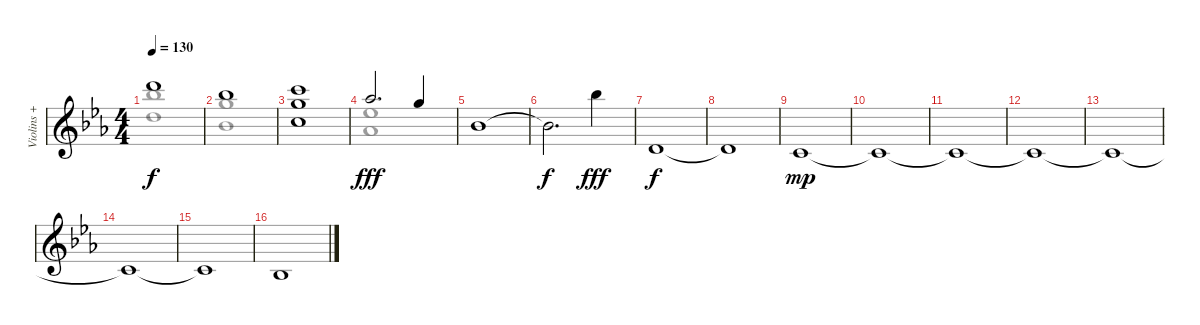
\track ("Violins + Violas" "Violins + ") {instrument stringensemble1}
\staff {score}
\tuning (E4 B3 G3 D3 A2 E2) {hide}
\voice
\ts (4 4)
\tempo 130
\clef g2
\ks cminor
22.1.1{dy f} |
18.1.1 |
(20.1 13.2 24.3).1 |
16.1.2{d dy fff} 15.1.4 |
6.1.1 |
6.1{t}.2{d dy f} 18.1.4{dy fff} |
3.2.1{dy f} |
3.2{t}.1 |
1.2.1{dy mp} |
1.2{t}.1 |
1.2{t}.1 |
1.2{t}.1 |
1.2{t}.1 |
1.2{t}.1 |
1.2{t}.1 |
3.3.1
\voice
\clef g2
\ottava regular
\simile none
\ks cminor
(15.2 27.3).1{dy f} |
(6.1 20.2).1 |
|
(4.1 16.2).1 |
|
|
|
|
|
|
|
|
|
|
|
